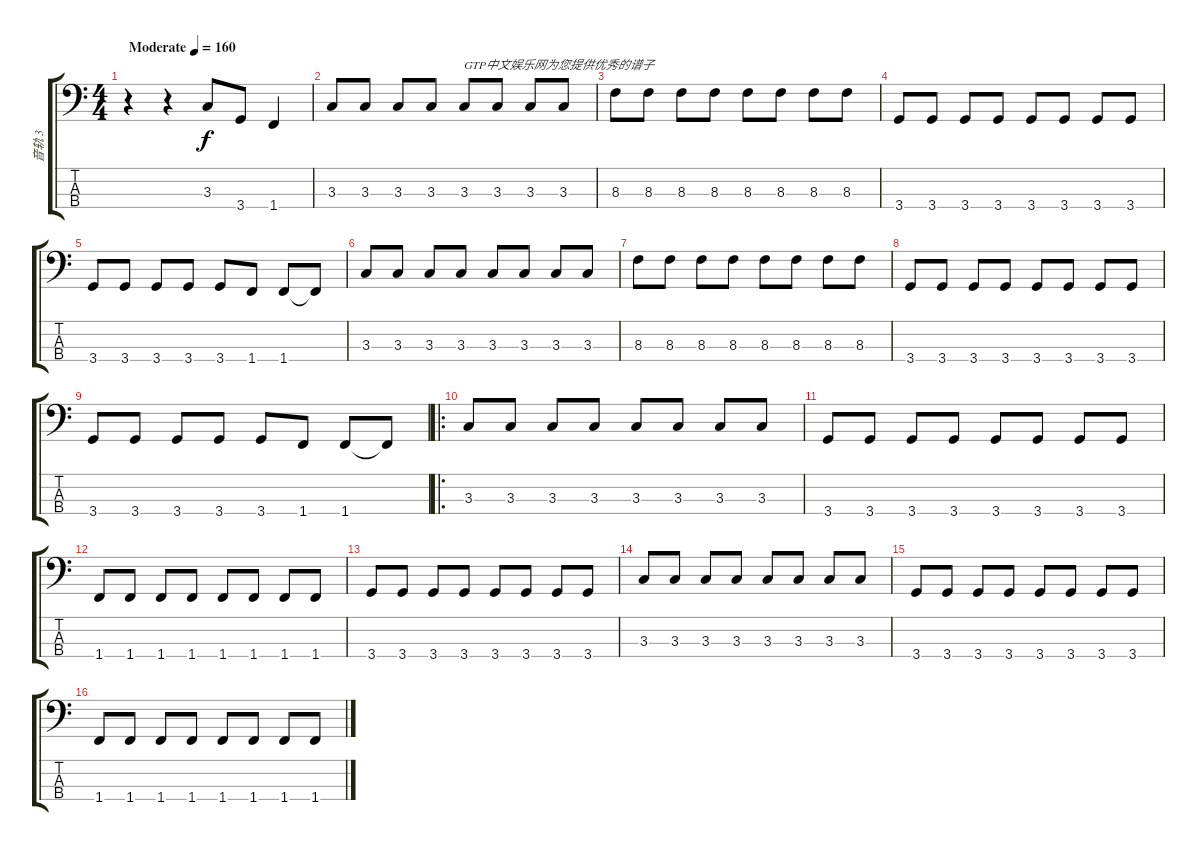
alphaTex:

\track ("音轨 3" "音轨 3") {instrument electricbasspick}
\staff {score tabs}
\tuning (G2 D2 A1 E1) {hide}
\ts (4 4)
\tempo (160 "Moderate")
\clef f4
\ks c
r.4{dy f instrument electricbasspick} r.4 3.3.8 3.4.8 1.4.4 |
3.3.8 3.3.8 3.3.8 3.3.8 3.3.8{txt "GTP中文娱乐网为您提供优秀的谱子"} 3.3.8 3.3.8 3.3.8 |
8.3.8 8.3.8 8.3.8 8.3.8 8.3.8 8.3.8 8.3.8 8.3.8 |
3.4.8 3.4.8 3.4.8 3.4.8 3.4.8 3.4.8 3.4.8 3.4.8 |
3.4.8 3.4.8 3.4.8 3.4.8 3.4.8 1.4.8 1.4.8 1.4{t}.8 |
3.3.8 3.3.8 3.3.8 3.3.8 3.3.8 3.3.8 3.3.8 3.3.8 |
8.3.8 8.3.8 8.3.8 8.3.8 8.3.8 8.3.8 8.3.8 8.3.8 |
3.4.8 3.4.8 3.4.8 3.4.8 3.4.8 3.4.8 3.4.8 3.4.8 |
3.4.8 3.4.8 3.4.8 3.4.8 3.4.8 1.4.8 1.4.8 1.4{t}.8 |
\ro
3.3.8 3.3.8 3.3.8 3.3.8 3.3.8 3.3.8 3.3.8 3.3.8 |
3.4.8 3.4.8 3.4.8 3.4.8 3.4.8 3.4.8 3.4.8 3.4.8 |
1.4.8 1.4.8 1.4.8 1.4.8 1.4.8 1.4.8 1.4.8 1.4.8 |
3.4.8 3.4.8 3.4.8 3.4.8 3.4.8 3.4.8 3.4.8 3.4.8 |
3.3.8 3.3.8 3.3.8 3.3.8 3.3.8 3.3.8 3.3.8 3.3.8 |
3.4.8 3.4.8 3.4.8 3.4.8 3.4.8 3.4.8 3.4.8 3.4.8 |
1.4.8 1.4.8 1.4.8 1.4.8 1.4.8 1.4.8 1.4.8 1.4.8
